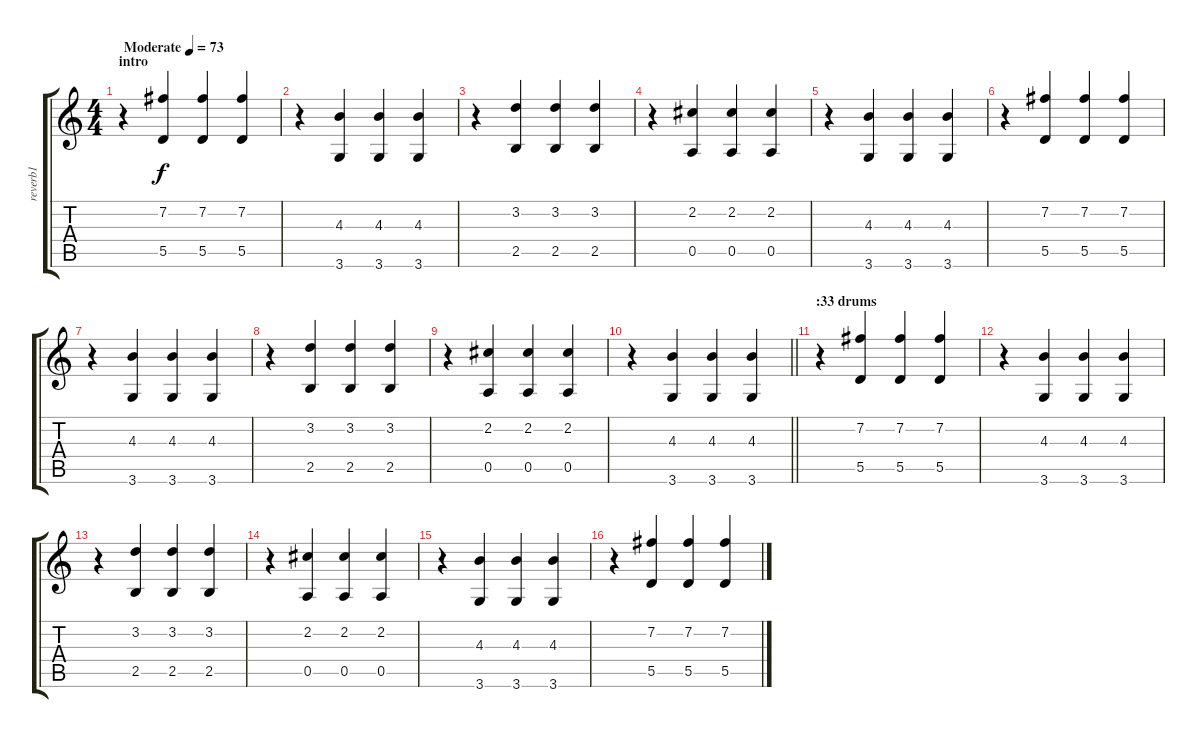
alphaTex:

\track ("reverb1" "reverb1") {instrument electricguitarjazz}
\staff {score tabs}
\tuning (E4 B3 G3 D3 A2 E2) {hide}
\ts (4 4)
\section ("" "intro")
\tempo (73 "Moderate")
\clef g2
\ks c
r.4{dy f instrument electricguitarjazz} (7.2 5.5).4{volume 4} (7.2 5.5).4 (7.2 5.5).4 |
r.4{volume 9} (4.3 3.6).4{volume 4} (4.3 3.6).4 (4.3 3.6).4 |
r.4{volume 9} (3.2 2.5).4{volume 4} (3.2 2.5).4 (3.2 2.5).4 |
r.4{volume 9} (2.2 0.5).4{volume 4} (2.2 0.5).4 (2.2 0.5).4 |
r.4{volume 9} (4.3 3.6).4{volume 4} (4.3 3.6).4 (4.3 3.6).4 |
r.4{volume 9} (7.2 5.5).4{volume 4} (7.2 5.5).4 (7.2 5.5).4 |
r.4{volume 9} (4.3 3.6).4{volume 4} (4.3 3.6).4 (4.3 3.6).4 |
r.4{volume 9} (3.2 2.5).4{volume 4} (3.2 2.5).4 (3.2 2.5).4 |
r.4{volume 9} (2.2 0.5).4{volume 4} (2.2 0.5).4 (2.2 0.5).4 |
\barLineRight lightlight
r.4{volume 9} (4.3 3.6).4{volume 4} (4.3 3.6).4 (4.3 3.6).4 |
\section ("" ":33 drums")
r.4{volume 9} (7.2 5.5).4{volume 4} (7.2 5.5).4 (7.2 5.5).4 |
r.4{volume 9} (4.3 3.6).4{volume 4} (4.3 3.6).4 (4.3 3.6).4 |
r.4{volume 9} (3.2 2.5).4{volume 4} (3.2 2.5).4 (3.2 2.5).4 |
r.4{volume 9} (2.2 0.5).4{volume 4} (2.2 0.5).4 (2.2 0.5).4 |
r.4{volume 9} (4.3 3.6).4{volume 4} (4.3 3.6).4 (4.3 3.6).4 |
r.4{volume 9} (7.2 5.5).4{volume 4} (7.2 5.5).4 (7.2 5.5).4
